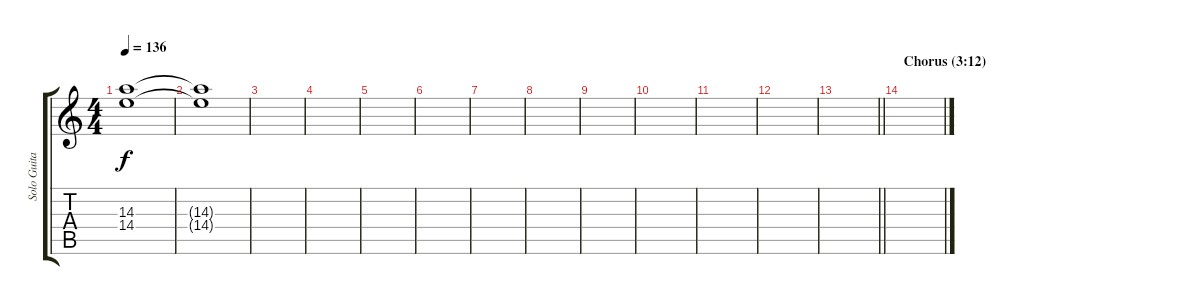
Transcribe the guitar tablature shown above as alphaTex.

\track ("Solo Guitar" "Solo Guita") {instrument distortionguitar}
\staff {score tabs}
\tuning (E4 B3 G3 D3 A2 E2) {hide}
\ts (4 4)
\tempo 136
\clef g2
\ks c
(14.3{t} 14.4{t}).1{dy f} |
(14.3{t} 14.4{t}).1 |
|
|
|
|
|
|
|
|
|
|
\barLineRight lightlight
|
\section ("" "Chorus (3:12)")
